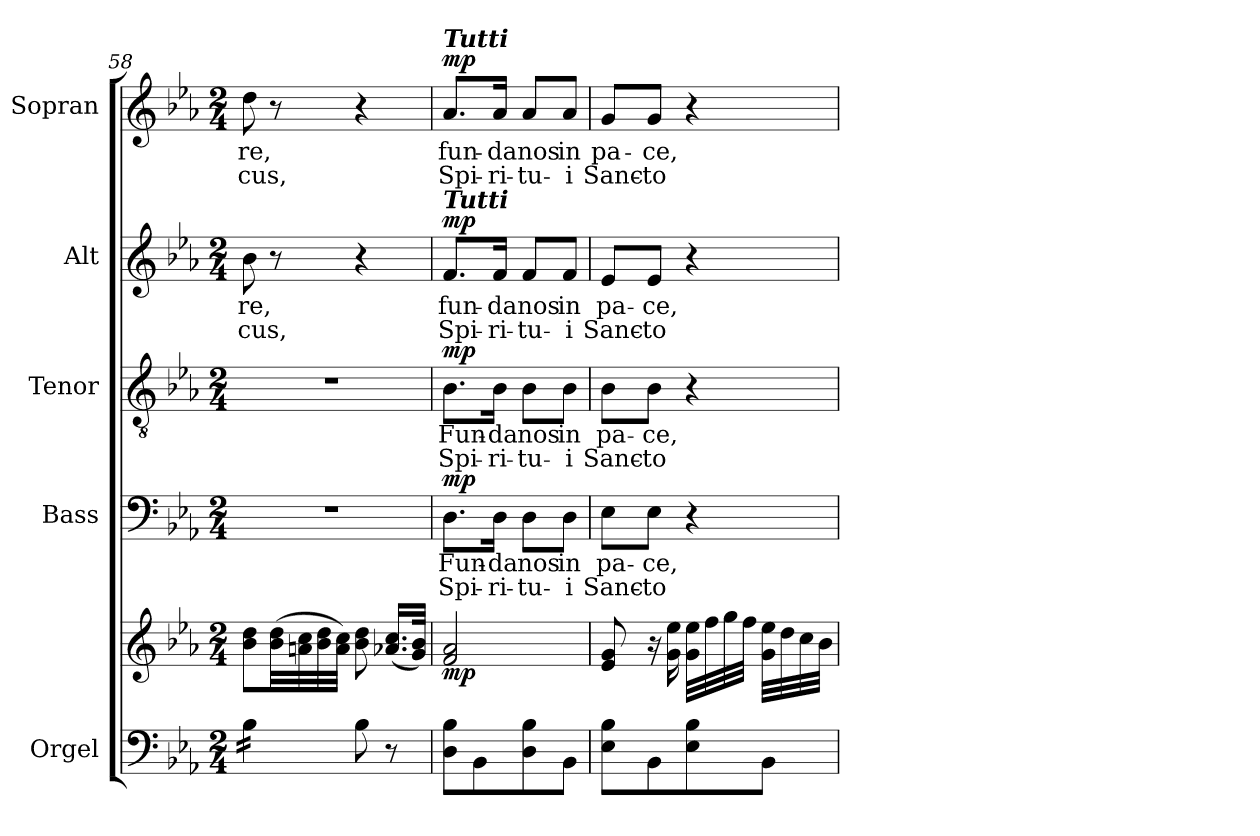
**kern	**kern	**dynam	**kern	**text	**text	**dynam	**kern	**text	**text	**dynam	**kern	**text	**text	**dynam	**kern	**text	**text	**dynam
*part5	*part5	*part5	*part4	*part4	*part4	*part4	*part3	*part3	*part3	*part3	*part2	*part2	*part2	*part2	*part1	*part1	*part1	*part1
*staff6	*staff5	*staff5/6	*staff4	*staff4	*staff4	*staff4	*staff3	*staff3	*staff3	*staff3	*staff2	*staff2	*staff2	*staff2	*staff1	*staff1	*staff1	*staff1
*I"Orgel	*	*	*I"Bass	*	*	*	*I"Tenor	*	*	*	*I"Alt	*	*	*	*I"Sopran	*	*	*
*I'Org.	*	*	*I'B.	*	*	*	*I'T.	*	*	*	*I'A.	*	*	*	*I'S.	*	*	*
*clefF4	*clefG2	*	*clefF4	*	*	*	*clefGv2	*	*	*	*clefG2	*	*	*	*clefG2	*	*	*
*k[b-e-a-]	*k[b-e-a-]	*	*k[b-e-a-]	*	*	*	*k[b-e-a-]	*	*	*	*k[b-e-a-]	*	*	*	*k[b-e-a-]	*	*	*
*E-:	*E-:	*	*E-:	*	*	*	*E-:	*	*	*	*E-:	*	*	*	*E-:	*	*	*
*M2/4	*M2/4	*	*M2/4	*	*	*	*M2/4	*	*	*	*M2/4	*	*	*	*M2/4	*	*	*
=58	=58	=58	=58	=58	=58	=58	=58	=58	=58	=58	=58	=58	=58	=58	=58	=58	=58	=58
!	!	!	!	!	!	!	!	!	!	!	!	!LO:LY:b	!LO:LY:b	!	!	!LO:LY:b	!LO:LY:b	!
*tremolo	*	*	*	*	*	*	*	*	*	*	*	*	*	*	*	*	*	*
16B-\LL	8b-\ 8dd\L	.	2r	.	.	.	2r	.	.	.	8b-\	-re,	-cus,	.	8dd\	-re,	-cus,	.
16B-\	.	.	.	.	.	.	.	.	.	.	.	.	.	.	.	.	.	.
16B-\	(>32b-\ 32dd\LL	.	.	.	.	.	.	.	.	.	8r	.	.	.	8r	.	.	.
.	32an\ 32cc\	.	.	.	.	.	.	.	.	.	.	.	.	.	.	.	.	.
16B-\JJ	32b-\ 32dd\	.	.	.	.	.	.	.	.	.	.	.	.	.	.	.	.	.
*Xtremolo	*	*	*	*	*	*	*	*	*	*	*	*	*	*	*	*	*	*
.	32a\ 32cc\JJJ)	.	.	.	.	.	.	.	.	.	.	.	.	.	.	.	.	.
8B-\	8b-\ 8dd\	.	.	.	.	.	.	.	.	.	4r	.	.	.	4r	.	.	.
8r	(<16.a-X/ 16.cc/LL	.	.	.	.	.	.	.	.	.	.	.	.	.	.	.	.	.
.	32g/ 32b-/JJk)	.	.	.	.	.	.	.	.	.	.	.	.	.	.	.	.	.
=59	=59	=59	=59	=59	=59	=59	=59	=59	=59	=59	=59	=59	=59	=59	=59	=59	=59	=59
!	!	!	!	!	!	!	!	!	!	!	!	!	!	!	!LO:TX:a:Bi:t=Tutti	!	!	!
!	!	!	!	!	!	!	!	!	!	!	!LO:TX:a:Bi:t=Tutti	!	!	!	!	!	!	!
!	!	!LO:DY:b	!	!LO:LY:b	!LO:LY:b	!LO:DY:a	!	!LO:LY:b	!LO:LY:b	!LO:DY:a	!	!LO:LY:b	!LO:LY:b	!LO:DY:a	!	!LO:LY:b	!LO:LY:b	!LO:DY:a
8D\ 8B-\L	2f/ 2a-/	mp	8.D\L	Fun-	Spi-	mp	8.B-\L	Fun-	Spi-	mp	8.f/L	fun-	Spi-	mp	8.a-/L	fun-	Spi-	mp
8BB-\	.	.	.	.	.	.	.	.	.	.	.	.	.	.	.	.	.	.
!	!	!	!	!LO:LY:b	!LO:LY:b	!	!	!LO:LY:b	!LO:LY:b	!	!	!LO:LY:b	!LO:LY:b	!	!	!LO:LY:b	!LO:LY:b	!
.	.	.	16D\Jk	-da	-ri-	.	16B-\Jk	-da	-ri-	.	16f/Jk	-da	-ri-	.	16a-/Jk	-da	-ri-	.
!	!	!	!	!LO:LY:b	!LO:LY:b	!	!	!LO:LY:b	!LO:LY:b	!	!	!LO:LY:b	!LO:LY:b	!	!	!LO:LY:b	!LO:LY:b	!
8D\ 8B-\	.	.	8D\L	nos	-tu-	.	8B-\L	nos	-tu-	.	8f/L	nos	-tu-	.	8a-/L	nos	-tu-	.
!	!	!	!	!LO:LY:b	!LO:LY:b	!	!	!LO:LY:b	!LO:LY:b	!	!	!LO:LY:b	!LO:LY:b	!	!	!LO:LY:b	!LO:LY:b	!
8BB-\J	.	.	8D\J	in	-i	.	8B-\J	in	-i	.	8f/J	in	-i	.	8a-/J	in	-i	.
=60	=60	=60	=60	=60	=60	=60	=60	=60	=60	=60	=60	=60	=60	=60	=60	=60	=60	=60
!	!	!	!	!LO:LY:b	!LO:LY:b	!	!	!LO:LY:b	!LO:LY:b	!	!	!LO:LY:b	!LO:LY:b	!	!	!LO:LY:b	!LO:LY:b	!
8E-\ 8B-\L	8e-/ 8g/	.	8E-\L	pa-	Sanc-	.	8B-\L	pa-	Sanc-	.	8e-/L	pa-	Sanc-	.	8g/L	pa-	Sanc-	.
!	!	!	!	!LO:LY:b	!LO:LY:b	!	!	!LO:LY:b	!LO:LY:b	!	!	!LO:LY:b	!LO:LY:b	!	!	!LO:LY:b	!LO:LY:b	!
8BB-\	16r	.	8E-\J	-ce,	-to	.	8B-\J	-ce,	-to	.	8e-/J	-ce,	-to	.	8g/J	-ce,	-to	.
.	16g\ 16ee-\	.	.	.	.	.	.	.	.	.	.	.	.	.	.	.	.	.
8E-\ 8B-\	32g\ 32ee-\LLL	.	4r	.	.	.	4r	.	.	.	4r	.	.	.	4r	.	.	.
.	32ff\	.	.	.	.	.	.	.	.	.	.	.	.	.	.	.	.	.
.	32gg\	.	.	.	.	.	.	.	.	.	.	.	.	.	.	.	.	.
.	32ff\JJJ	.	.	.	.	.	.	.	.	.	.	.	.	.	.	.	.	.
8BB-\J	32g\ 32ee-\LLL	.	.	.	.	.	.	.	.	.	.	.	.	.	.	.	.	.
.	32dd\	.	.	.	.	.	.	.	.	.	.	.	.	.	.	.	.	.
.	32cc\	.	.	.	.	.	.	.	.	.	.	.	.	.	.	.	.	.
.	32b-\JJJ	.	.	.	.	.	.	.	.	.	.	.	.	.	.	.	.	.
=	=	=	=	=	=	=	=	=	=	=	=	=	=	=	=	=	=	=
*-	*-	*-	*-	*-	*-	*-	*-	*-	*-	*-	*-	*-	*-	*-	*-	*-	*-	*-
